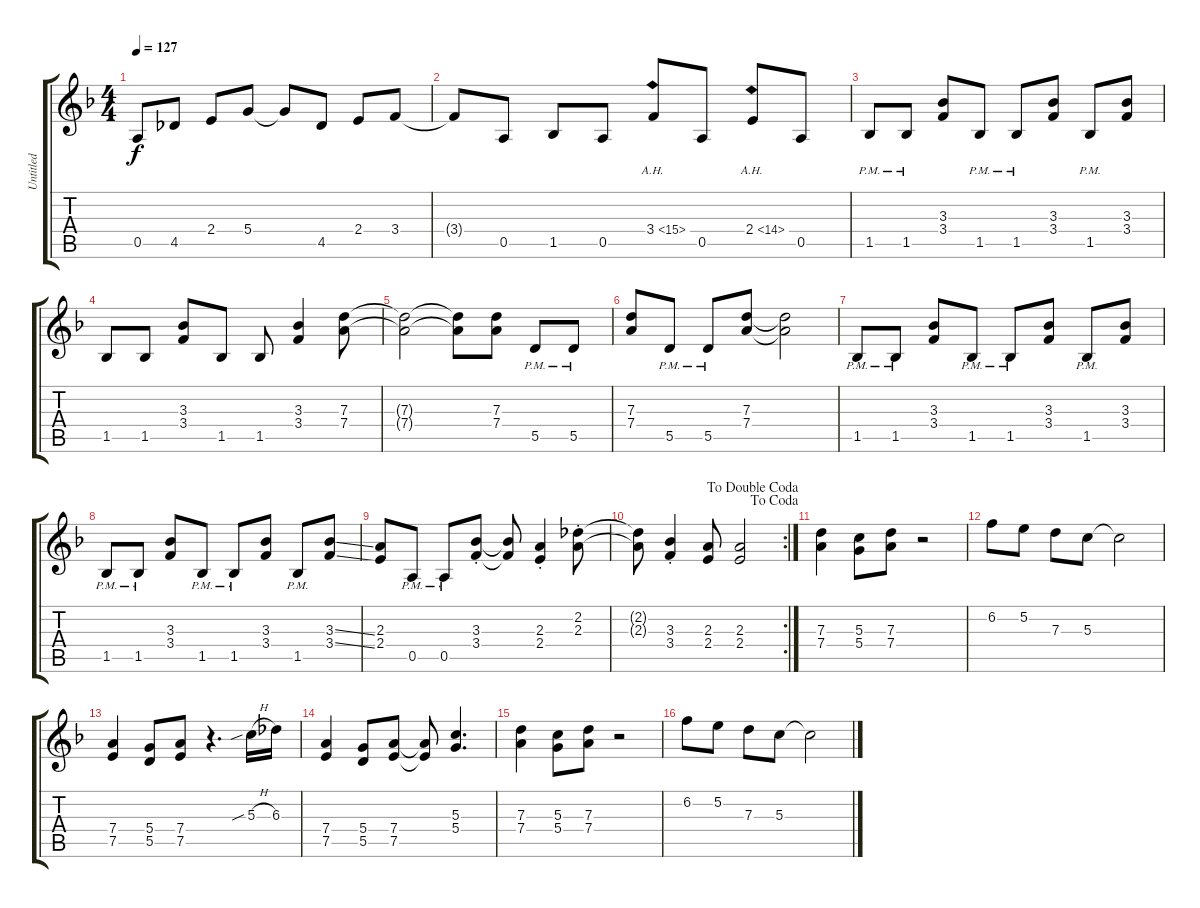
\track ("Untitled" "Untitled") {instrument distortionguitar}
\staff {score tabs}
\tuning (E4 B3 G3 D3 A2 E2) {hide}
\ts (4 4)
\tempo 127
\clef g2
\ks f
0.5.8{dy f} 4.5.8 2.4.8 5.4.8 5.4{t}.8 4.5.8 2.4.8 3.4.8 |
3.4{t}.8 0.5.8 1.5.8 0.5.8 3.4{ah 12}.8 0.5.8 2.4{ah 12}.8 0.5.8 |
1.5{pm}.8 1.5{pm}.8 (3.3 3.4).8 1.5{pm}.8 1.5{pm}.8 (3.3 3.4).8 1.5{pm}.8 (3.3 3.4).8 |
1.5.8 1.5.8 (3.3 3.4).8 1.5.8 1.5.8 (3.3 3.4).4 (7.3 7.4).8 |
(7.3{t} 7.4{t}).2 (7.3{t} 7.4{t}).8 (7.3 7.4).8 5.5{pm}.8 5.5{pm}.8 |
(7.3 7.4).8 5.5{pm}.8 5.5{pm}.8 (7.3 7.4).8 (7.3{t} 7.4{t}).2 |
1.5{pm}.8 1.5{pm}.8 (3.3 3.4).8 1.5{pm}.8 1.5{pm}.8 (3.3 3.4).8 1.5{pm}.8 (3.3 3.4).8 |
1.5{pm}.8 1.5{pm}.8 (3.3 3.4).8 1.5{pm}.8 1.5{pm}.8 (3.3 3.4).8 1.5{pm}.8 (3.3{ss} 3.4{ss}).8 |
(2.3 2.4).8 0.5{pm}.8 0.5{pm}.8 (3.3{st} 3.4{st}).8 (3.3{t} 3.4{t}).8 (2.3{st} 2.4{st}).4 (2.2{st} 2.3{st}).8 |
\rc 2
\jump dacoda
\jump dadoublecoda
(2.2{t} 2.3{t}).8 (3.3{st} 3.4{st}).4 (2.3 2.4).8 (2.3 2.4).2 |
(7.3 7.4).4 (5.3 5.4).8 (7.3 7.4).8 r.2 |
6.2.8 5.2.8 7.3.8 5.3.8 5.3{t}.2 |
(7.4 7.5).4 (5.4 5.5).8 (7.4 7.5).8 r.4{d} 5.3{sib h}.16 6.3.16 |
(7.4 7.5).4 (5.4 5.5).8 (7.4 7.5).8 (7.4{t} 7.5{t}).8 (5.3 5.4).4{d} |
(7.3 7.4).4 (5.3 5.4).8 (7.3 7.4).8 r.2 |
6.2.8 5.2.8 7.3.8 5.3.8 5.3{t}.2
